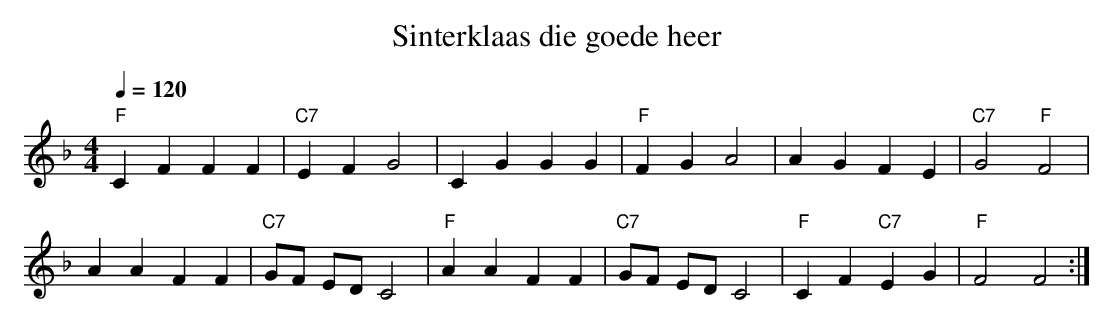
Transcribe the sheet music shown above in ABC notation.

X:1
T:Sinterklaas die goede heer
Q:1/4=120
M:4/4
L:1/8
K:F
"F"C2 F2 F2 F2 | "C7"E2 F2 G4 | C2 G2 G2 G2 | "F"F2 G2 A4 | A2 G2 F2 E2 | "C7"G4 "F"F4 |
A2 A2 F2 F2 | "C7"GF ED C4 | "F"A2 A2 F2 F2 | "C7"GF ED C4 | "F"C2 F2 "C7"E2 G2 | "F"F4 F4 :|
